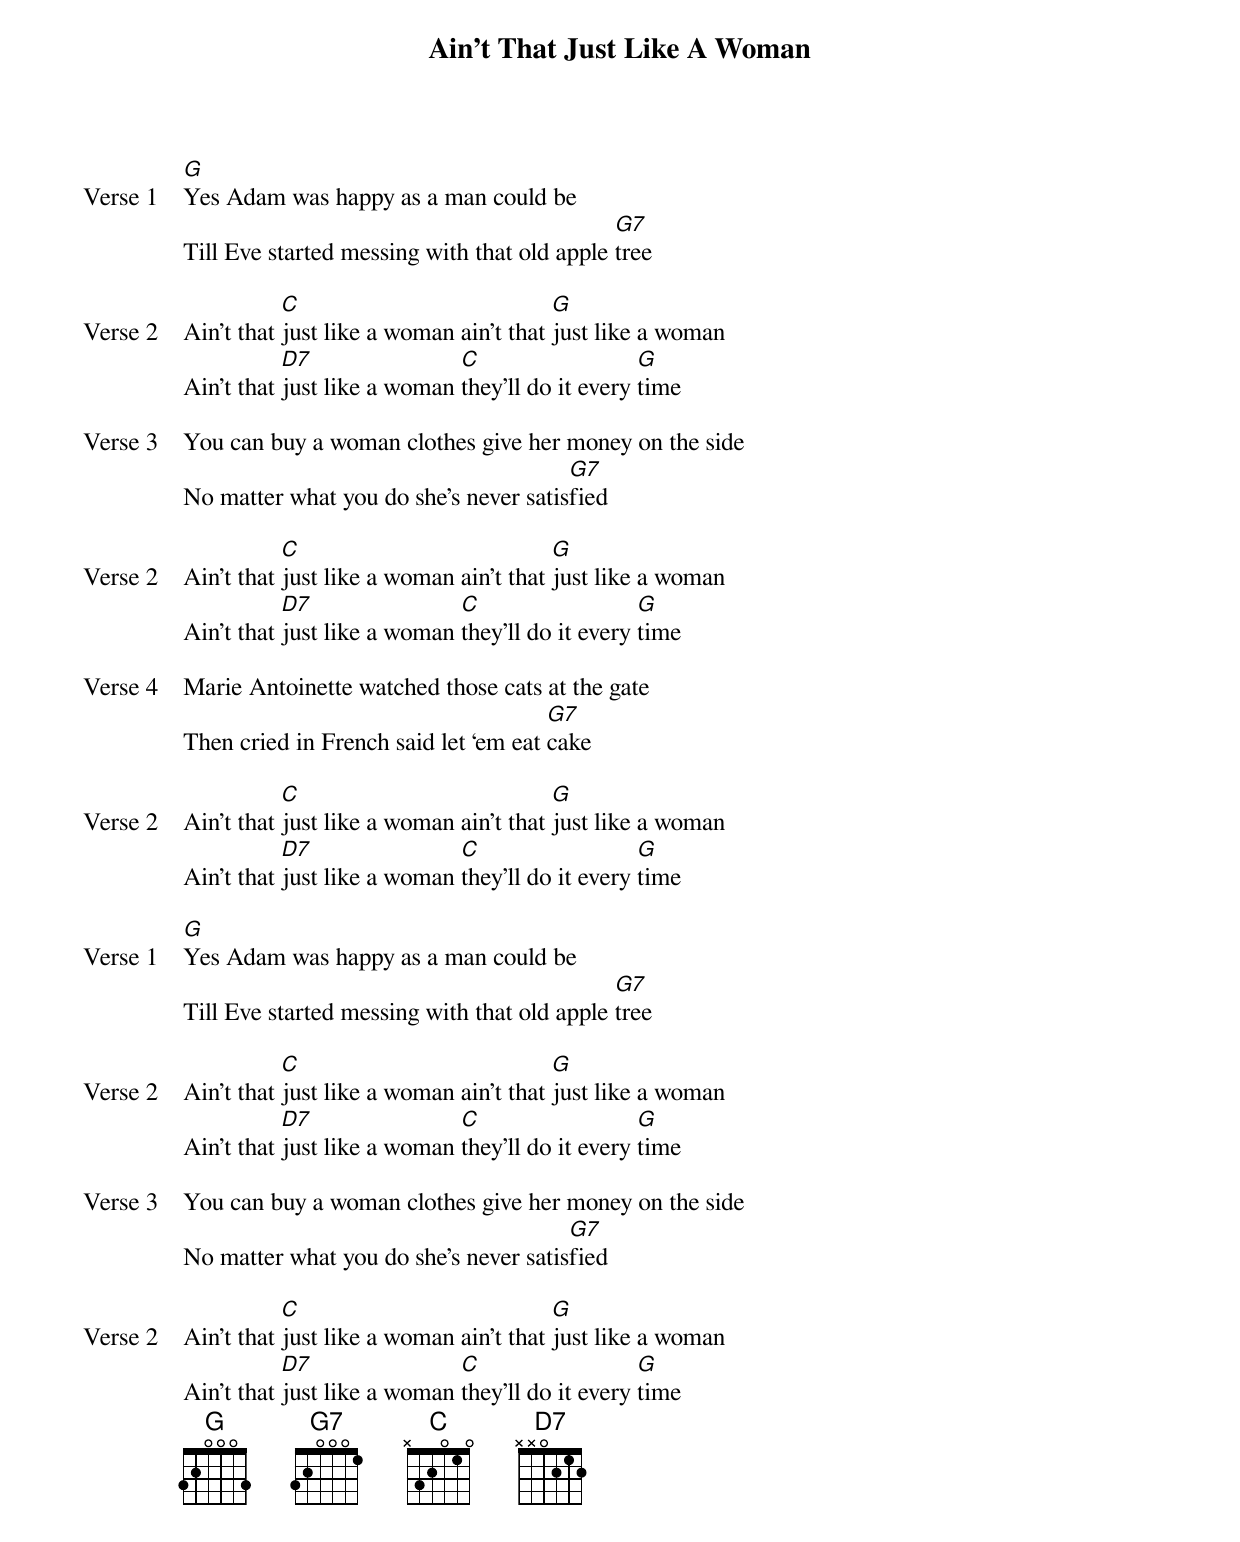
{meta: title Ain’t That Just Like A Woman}
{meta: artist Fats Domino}
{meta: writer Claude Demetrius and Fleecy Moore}

{start_of_verse: Verse 1}
[G]Yes Adam was happy as a man could be
Till Eve started messing with that old apple [G7]tree
{end_of_verse}

{start_of_verse: Verse 2}
Ain't that [C]just like a woman ain't that [G]just like a woman
Ain't that [D7]just like a woman [C]they'll do it every [G]time
{end_of_verse}

{start_of_verse: Verse 3}
You can buy a woman clothes give her money on the side
No matter what you do she's never satis[G7]fied
{end_of_verse}

{start_of_verse: Verse 2}
Ain't that [C]just like a woman ain't that [G]just like a woman
Ain't that [D7]just like a woman [C]they'll do it every [G]time
{end_of_verse}

{start_of_verse: Verse 4}
Marie Antoinette watched those cats at the gate
Then cried in French said let ‘em eat [G7]cake
{end_of_verse}

{start_of_verse: Verse 2}
Ain't that [C]just like a woman ain't that [G]just like a woman
Ain't that [D7]just like a woman [C]they'll do it every [G]time
{end_of_verse}

{start_of_verse: Verse 1}
[G]Yes Adam was happy as a man could be
Till Eve started messing with that old apple [G7]tree
{end_of_verse}

{start_of_verse: Verse 2}
Ain't that [C]just like a woman ain't that [G]just like a woman
Ain't that [D7]just like a woman [C]they'll do it every [G]time
{end_of_verse}

{start_of_verse: Verse 3}
You can buy a woman clothes give her money on the side
No matter what you do she's never satis[G7]fied
{end_of_verse}

{start_of_verse: Verse 2}
Ain't that [C]just like a woman ain't that [G]just like a woman
Ain't that [D7]just like a woman [C]they'll do it every [G]time
{end_of_verse}
